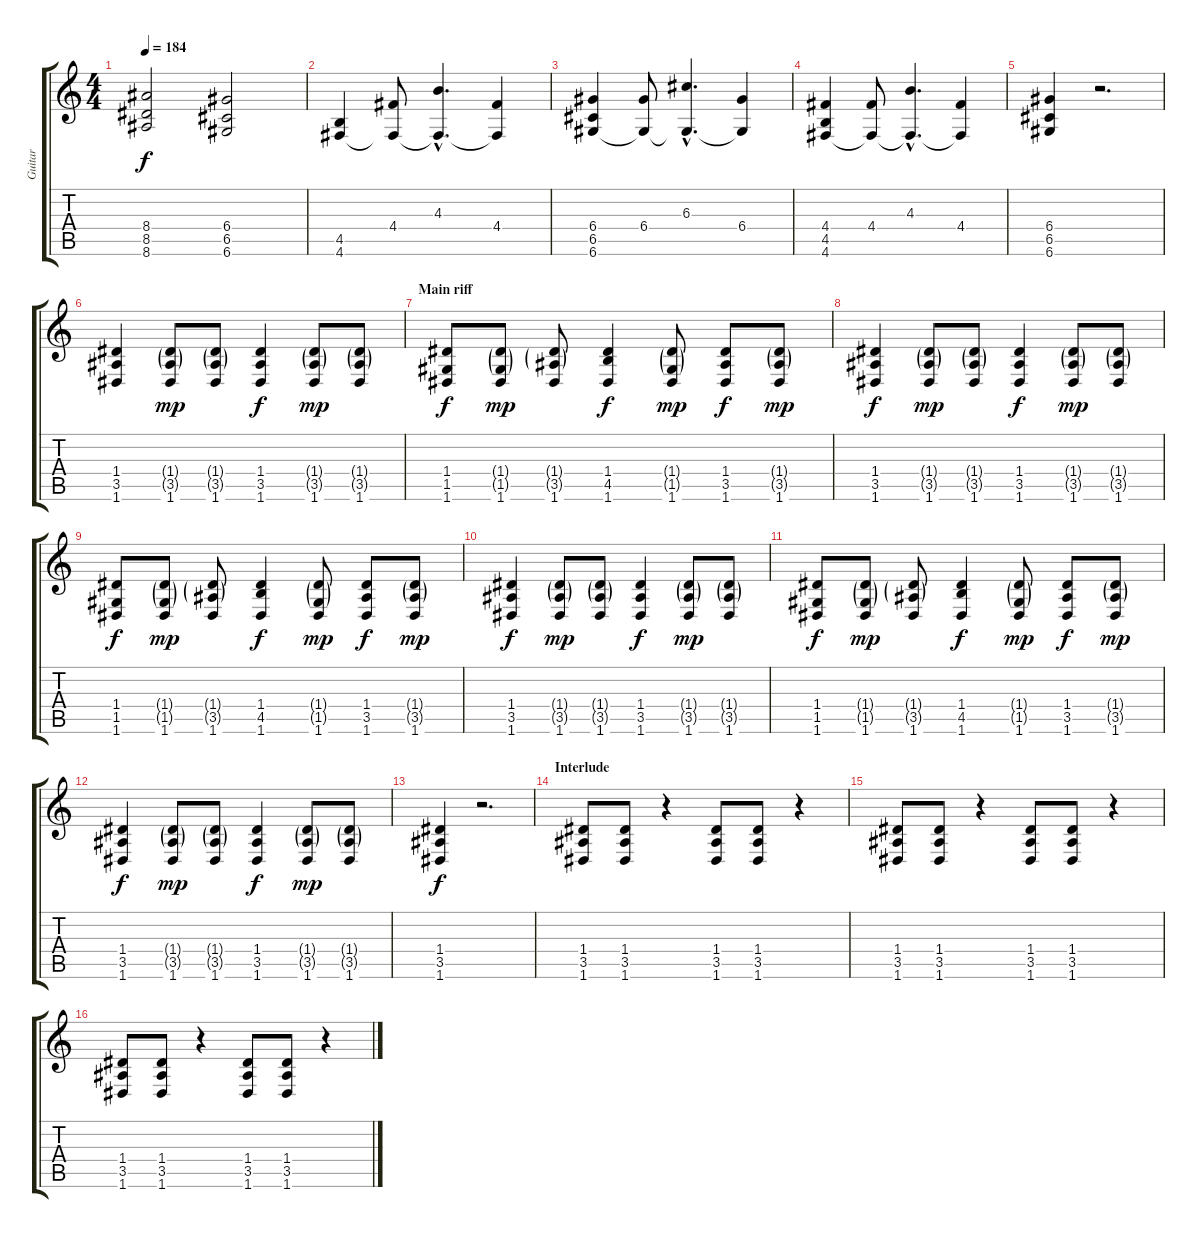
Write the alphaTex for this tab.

\track ("Guitar" "Guitar") {instrument distortionguitar}
\staff {score tabs}
\tuning (E4 B3 G3 D3 G2 D2) {hide}
\ts (4 4)
\tempo 184
\clef g2
\ks c
(8.4 8.5 8.6).2{dy f} (6.4 6.5 6.6).2 |
(4.5 4.6).4 (4.4 4.6{t}).8 (4.3{hac} 4.6{hac t}).4{d} (4.4 4.6{t}).4 |
(6.4 6.5 6.6).4 (6.4 6.6{t}).8 (6.3{hac} 6.6{hac t}).4{d} (6.4 6.6{t}).4 |
(4.4 4.5 4.6).4 (4.4 4.6{t}).8 (4.3{hac} 4.6{hac t}).4{d} (4.4 4.6{t}).4 |
(6.4 6.5 6.6).4 r.2{d} |
(1.4 3.5 1.6).4 (1.4{g} 3.5{g} 1.6).8{dy mp} (1.4{g} 3.5{g} 1.6).8 (1.4 3.5 1.6).4{dy f} (1.4{g} 3.5{g} 1.6).8{dy mp} (1.4{g} 3.5{g} 1.6).8 |
\section ("" "Main riff")
(1.4 1.5 1.6).8{dy f} (1.4{g} 1.5{g} 1.6).8{dy mp} (1.4{g} 3.5{g} 1.6).8 (1.4 4.5 1.6).4{dy f} (1.4{g} 1.5{g} 1.6).8{dy mp} (1.4 3.5 1.6).8{dy f} (1.4{g} 3.5{g} 1.6).8{dy mp} |
(1.4 3.5 1.6).4{dy f} (1.4{g} 3.5{g} 1.6).8{dy mp} (1.4{g} 3.5{g} 1.6).8 (1.4 3.5 1.6).4{dy f} (1.4{g} 3.5{g} 1.6).8{dy mp} (1.4{g} 3.5{g} 1.6).8 |
(1.4 1.5 1.6).8{dy f} (1.4{g} 1.5{g} 1.6).8{dy mp} (1.4{g} 3.5{g} 1.6).8 (1.4 4.5 1.6).4{dy f} (1.4{g} 1.5{g} 1.6).8{dy mp} (1.4 3.5 1.6).8{dy f} (1.4{g} 3.5{g} 1.6).8{dy mp} |
(1.4 3.5 1.6).4{dy f} (1.4{g} 3.5{g} 1.6).8{dy mp} (1.4{g} 3.5{g} 1.6).8 (1.4 3.5 1.6).4{dy f} (1.4{g} 3.5{g} 1.6).8{dy mp} (1.4{g} 3.5{g} 1.6).8 |
(1.4 1.5 1.6).8{dy f} (1.4{g} 1.5{g} 1.6).8{dy mp} (1.4{g} 3.5{g} 1.6).8 (1.4 4.5 1.6).4{dy f} (1.4{g} 1.5{g} 1.6).8{dy mp} (1.4 3.5 1.6).8{dy f} (1.4{g} 3.5{g} 1.6).8{dy mp} |
(1.4 3.5 1.6).4{dy f} (1.4{g} 3.5{g} 1.6).8{dy mp} (1.4{g} 3.5{g} 1.6).8 (1.4 3.5 1.6).4{dy f} (1.4{g} 3.5{g} 1.6).8{dy mp} (1.4{g} 3.5{g} 1.6).8 |
(1.4 3.5 1.6).4{dy f} r.2{d} |
\section ("" "Interlude")
(1.4 3.5 1.6).8 (1.4 3.5 1.6).8 r.4 (1.4 3.5 1.6).8 (1.4 3.5 1.6).8 r.4 |
(1.4 3.5 1.6).8 (1.4 3.5 1.6).8 r.4 (1.4 3.5 1.6).8 (1.4 3.5 1.6).8 r.4 |
(1.4 3.5 1.6).8 (1.4 3.5 1.6).8 r.4 (1.4 3.5 1.6).8 (1.4 3.5 1.6).8 r.4
